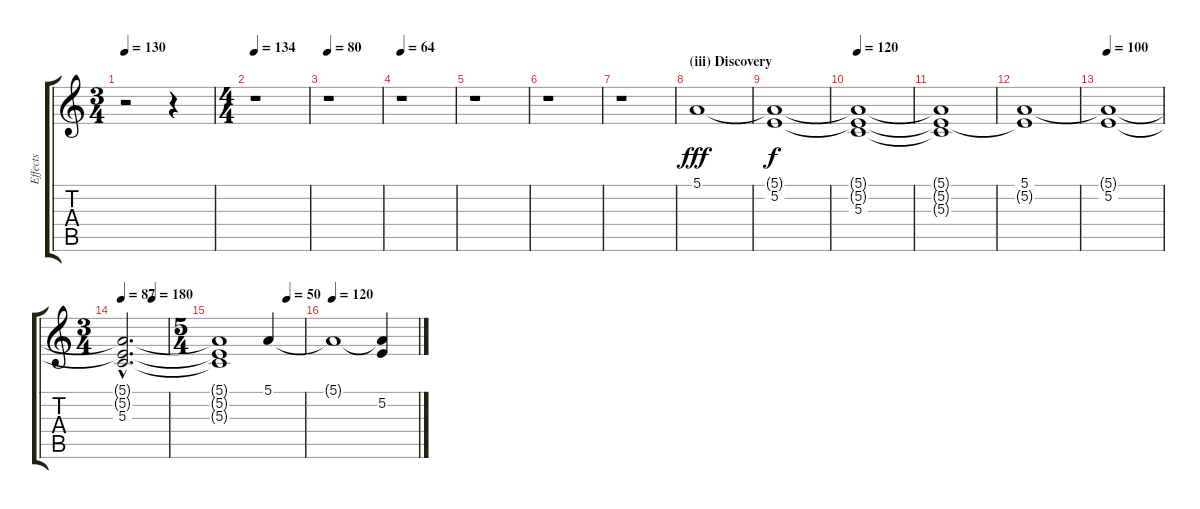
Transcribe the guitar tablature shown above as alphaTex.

\track ("Effects" "Effects") {instrument gunshot}
\staff {score tabs}
\tuning (E4 B3 G3 D3 A2 E2) {hide}
\ts (3 4)
\tempo 130
\clef g2
\ks c
r.2{dy f} r.4 |
\ts (4 4)
\tempo 134
r.1 |
\tempo 80
r.1 |
\tempo 64
r.1 |
r.1 |
r.1 |
r.1 |
\section ("" "(iii) Discovery ")
5.1.1{dy fff volume 10 instrument seashore} |
(5.1{t} 5.2).1{dy f} |
\tempo 120
(5.1{t} 5.2{t} 5.3).1 |
(5.1{t} 5.2{t} 5.3{t}).1 |
(5.1 5.2{t}).1 |
\tempo 100
(5.1{t} 5.2).1 |
\ts (3 4)
\tempo 87
\tempo (180 0.6666666666666666)
(5.1{hac t} 5.2{hac t} 5.3{hac}).2{d} |
\ts (5 4)
\tempo (50 0.8)
(5.1{t} 5.2{t} 5.3{t}).1 5.1.4 |
\tempo 120
5.1{t}.1 (5.1{t} 5.2).4
